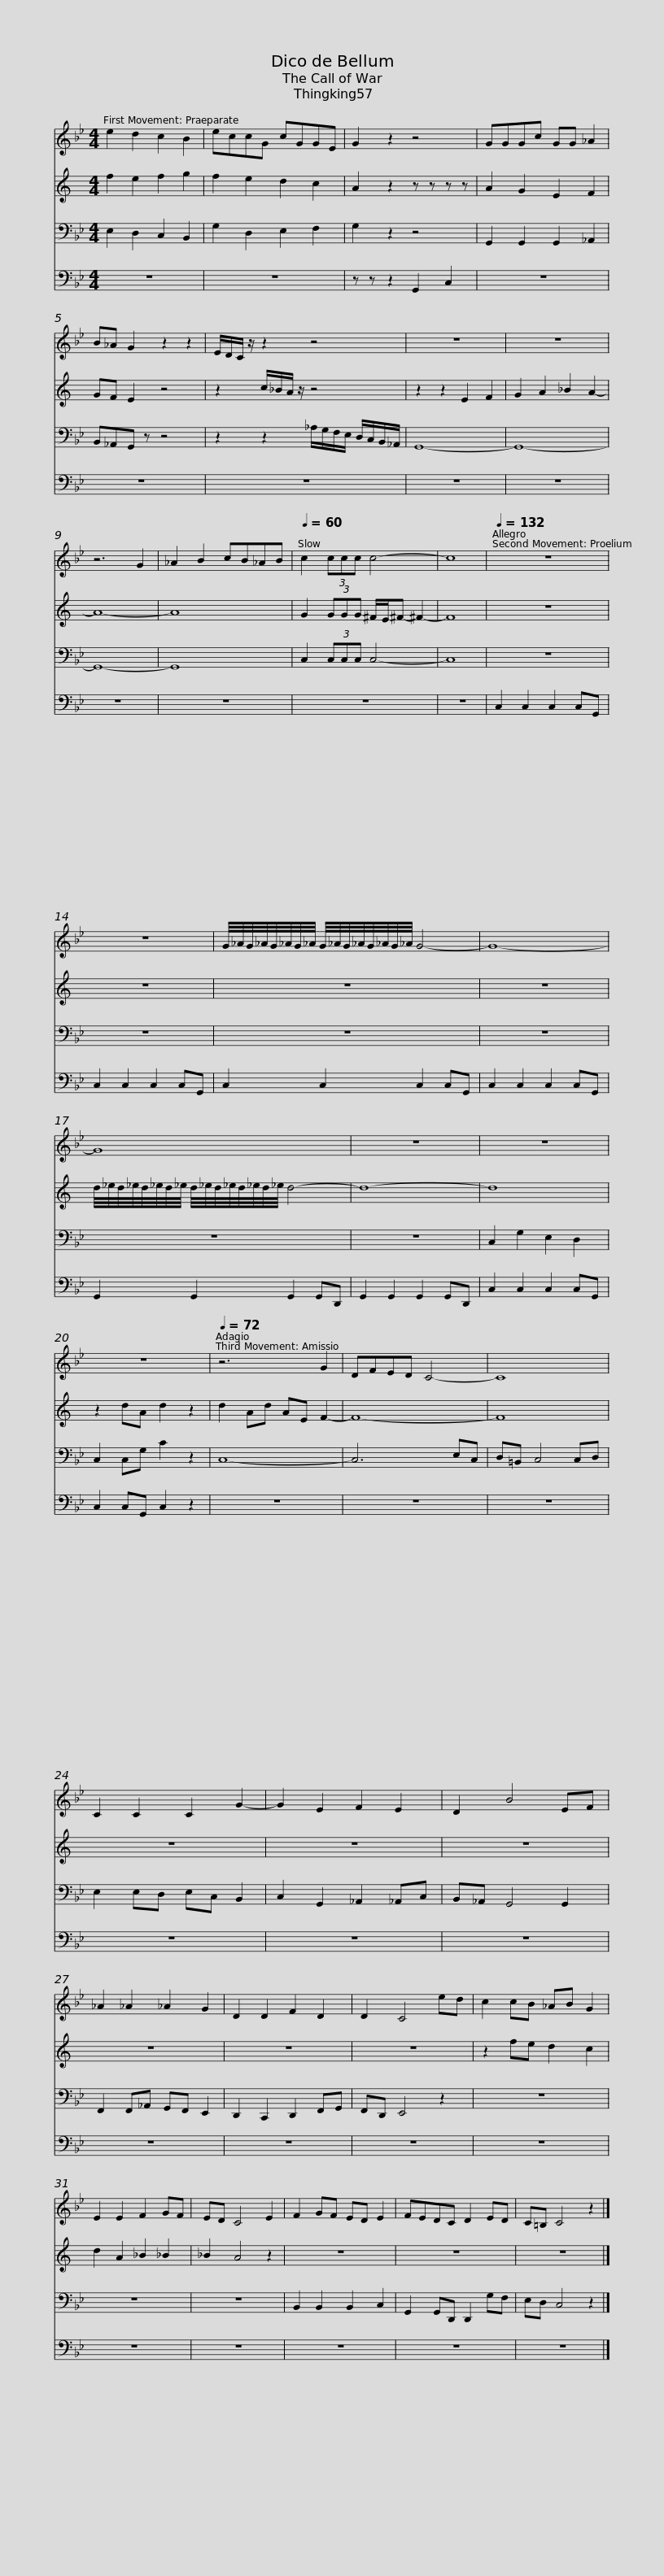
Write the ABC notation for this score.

X:1
%%score 1 2 3 4
L:1/8
M:4/4
I:linebreak $
K:Bb
V:1 treble
V:2 treble transpose=-2
V:3 bass
V:4 bass
V:1
 e2 d2 c2 B2 | eccG cGGE | G2 z2 z4 | GGGc GG _A2 | B_A G2 z2 z2 |$ %5
 E/D/C/ z/ z2 z4 | z8 | z8 | z6 G2 | _A2 B2 cB_AB |$ %10
[Q:1/4=60] c2 (3ccc c4- | c8 |[Q:1/4=132] z8 | z8 |$ G/4_A/4G/4_A/4G/4_A/4G/4_A/4 G/4_A/4G/4_A/4G/4_A/4G/4_A/4 G4- | %15
 G8- |$ G8 | z8 | z8 | z8 |$ %20
[Q:1/4=72] z6 G2 | DFED C4- | C8 | C2 C2 C2 G2- | G2 E2 F2 E2 | %25
 D2 B4 EF |$ _A2 _A2 _A2 G2 | D2 D2 F2 D2 | D2 C4 ed | c2 cB _AB G2 | %30
 E2 E2 F2 GF | ED C4 E2 |$ F2 GF ED E2 | FEDC D2 ED | C=B, C4 z2 |] %35
V:2
[K:C] f2 e2 f2 g2 | f2 e2 d2 c2 | A2 z2 z z z z | A2 G2 E2 F2 | GF E2 z4 |$ %5
 z2 c/_B/A/ z/ z4 | z2 z2 E2 F2 | G2 A2 _B2 A2- | A8- | A8 |$ %10
 G2 (3GGG ^F/E/^F- ^F2- | F8 | z8 | z8 |$ z8 | %15
 z8 |$ d/4_e/4d/4_e/4d/4_e/4d/4_e/4 d/4_e/4d/4_e/4d/4_e/4d/4_e/4 d4- | d8- | d8 | z2 dA d2 z2 |$ %20
 d2 Ad AE F2- | F8- | F8 | z8 | z8 | %25
 z8 |$ z8 | z8 | z8 | z2 fe d2 c2 | %30
 d2 A2 _B2 _B2 | _B2 A4 z2 |$ z8 | z8 | z8 |] %35
V:3
 E,2 D,2 C,2 B,,2 | G,2 D,2 E,2 F,2 | G,2 z2 z4 | G,,2 G,,2 G,,2 _A,,2 | B,,_A,,G,, z z4 |$ %5
 z2 z2 _A,/G,/F,/E,/ D,/C,/B,,/_A,,/ | G,,8- | G,,8- | G,,8- | G,,8 |$ %10
 C,2 (3C,C,C, C,4- | C,8 | z8 | z8 |$ z8 | %15
 z8 |$ z8 | z8 | C,2 G,2 E,2 D,2 | C,2 C,G, C2 z2 |$ %20
 C,8- | C,6 E,C, | D,=B,, C,4 C,D, | E,2 E,D, E,C, B,,2 | C,2 G,,2 _A,,2 _A,,C, | %25
 B,,_A,, G,,4 G,,2 |$ F,,2 F,,_A,, G,,F,, E,,2 | D,,2 C,,2 D,,2 F,,G,, | F,,D,, E,,4 z2 | z8 | %30
 z8 | z8 |$ B,,2 B,,2 B,,2 C,2 | G,,2 G,,D,, D,,2 G,F, | E,D, C,4 z2 |] %35
V:4
 z8 | z8 | z z z2 G,,2 C,2 | z8 | z8 |$ %5
 z8 | z8 | z8 | z8 | z8 |$ %10
 z8 | z8 | C,2 C,2 C,2 C,G,, | C,2 C,2 C,2 C,G,, |$ C,2 C,2 C,2 C,G,, | %15
 C,2 C,2 C,2 C,G,, |$ G,,2 G,,2 G,,2 G,,D,, | G,,2 G,,2 G,,2 G,,D,, | C,2 C,2 C,2 C,G,, | C,2 C,G,, C,2 z2 |$ %20
 z8 | z8 | z8 | z8 | z8 | %25
 z8 |$ z8 | z8 | z8 | z8 | %30
 z8 | z8 |$ z8 | z8 | z8 |] %35
